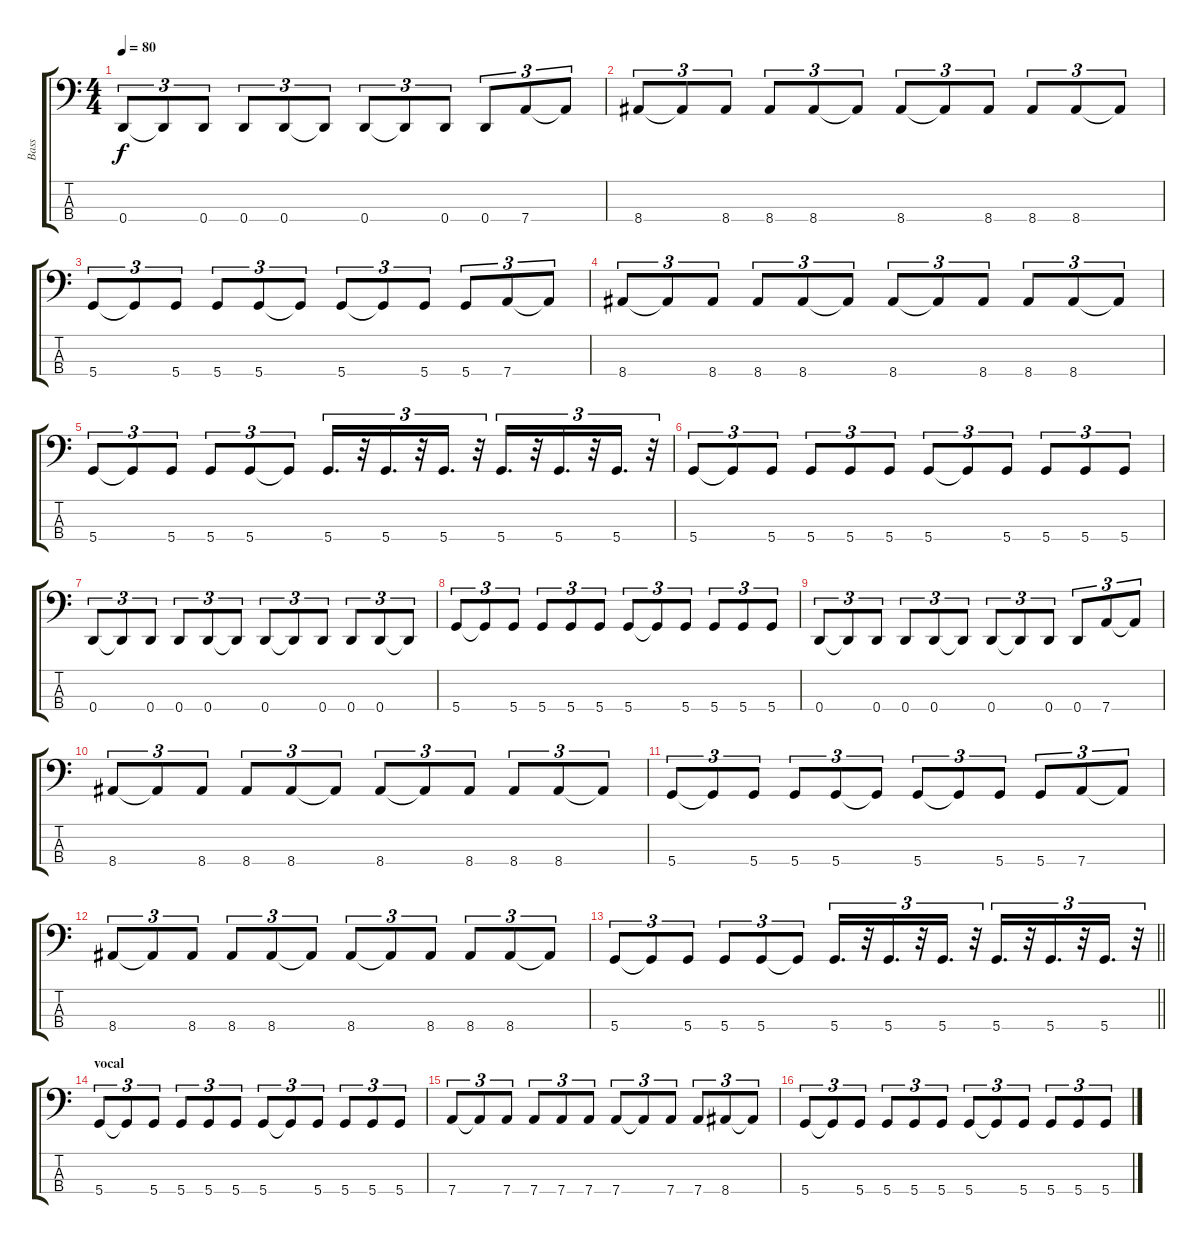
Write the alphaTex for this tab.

\track ("Bass" "Bass") {instrument electricbasspick}
\staff {score tabs}
\tuning (G2 D2 A1 D1) {hide}
\ts (4 4)
\tempo 80
\clef f4
\ks c
0.4.8{tu (3 2) dy f} 0.4{t}.8{tu (3 2)} 0.4.8{tu (3 2)} 0.4.8{tu (3 2)} 0.4.8{tu (3 2)} 0.4{t}.8{tu (3 2)} 0.4.8{tu (3 2)} 0.4{t}.8{tu (3 2)} 0.4.8{tu (3 2)} 0.4.8{tu (3 2)} 7.4.8{tu (3 2)} 7.4{t}.8{tu (3 2)} |
8.4.8{tu (3 2)} 8.4{t}.8{tu (3 2)} 8.4.8{tu (3 2)} 8.4.8{tu (3 2)} 8.4.8{tu (3 2)} 8.4{t}.8{tu (3 2)} 8.4.8{tu (3 2)} 8.4{t}.8{tu (3 2)} 8.4.8{tu (3 2)} 8.4.8{tu (3 2)} 8.4.8{tu (3 2)} 8.4{t}.8{tu (3 2)} |
5.4.8{tu (3 2)} 5.4{t}.8{tu (3 2)} 5.4.8{tu (3 2)} 5.4.8{tu (3 2)} 5.4.8{tu (3 2)} 5.4{t}.8{tu (3 2)} 5.4.8{tu (3 2)} 5.4{t}.8{tu (3 2)} 5.4.8{tu (3 2)} 5.4.8{tu (3 2)} 7.4.8{tu (3 2)} 7.4{t}.8{tu (3 2)} |
8.4.8{tu (3 2)} 8.4{t}.8{tu (3 2)} 8.4.8{tu (3 2)} 8.4.8{tu (3 2)} 8.4.8{tu (3 2)} 8.4{t}.8{tu (3 2)} 8.4.8{tu (3 2)} 8.4{t}.8{tu (3 2)} 8.4.8{tu (3 2)} 8.4.8{tu (3 2)} 8.4.8{tu (3 2)} 8.4{t}.8{tu (3 2)} |
5.4.8{tu (3 2)} 5.4{t}.8{tu (3 2)} 5.4.8{tu (3 2)} 5.4.8{tu (3 2)} 5.4.8{tu (3 2)} 5.4{t}.8{tu (3 2)} 5.4.16{d tu (3 2)} r.32{tu (3 2)} 5.4.16{d tu (3 2)} r.32{tu (3 2)} 5.4.16{d tu (3 2)} r.32{tu (3 2)} 5.4.16{d tu (3 2)} r.32{tu (3 2)} 5.4.16{d tu (3 2)} r.32{tu (3 2)} 5.4.16{d tu (3 2)} r.32{tu (3 2)} |
5.4.8{tu (3 2)} 5.4{t}.8{tu (3 2)} 5.4.8{tu (3 2)} 5.4.8{tu (3 2)} 5.4.8{tu (3 2)} 5.4.8{tu (3 2)} 5.4.8{tu (3 2)} 5.4{t}.8{tu (3 2)} 5.4.8{tu (3 2)} 5.4.8{tu (3 2)} 5.4.8{tu (3 2)} 5.4.8{tu (3 2)} |
0.4.8{tu (3 2)} 0.4{t}.8{tu (3 2)} 0.4.8{tu (3 2)} 0.4.8{tu (3 2)} 0.4.8{tu (3 2)} 0.4{t}.8{tu (3 2)} 0.4.8{tu (3 2)} 0.4{t}.8{tu (3 2)} 0.4.8{tu (3 2)} 0.4.8{tu (3 2)} 0.4.8{tu (3 2)} 0.4{t}.8{tu (3 2)} |
5.4.8{tu (3 2)} 5.4{t}.8{tu (3 2)} 5.4.8{tu (3 2)} 5.4.8{tu (3 2)} 5.4.8{tu (3 2)} 5.4.8{tu (3 2)} 5.4.8{tu (3 2)} 5.4{t}.8{tu (3 2)} 5.4.8{tu (3 2)} 5.4.8{tu (3 2)} 5.4.8{tu (3 2)} 5.4.8{tu (3 2)} |
0.4.8{tu (3 2)} 0.4{t}.8{tu (3 2)} 0.4.8{tu (3 2)} 0.4.8{tu (3 2)} 0.4.8{tu (3 2)} 0.4{t}.8{tu (3 2)} 0.4.8{tu (3 2)} 0.4{t}.8{tu (3 2)} 0.4.8{tu (3 2)} 0.4.8{tu (3 2)} 7.4.8{tu (3 2)} 7.4{t}.8{tu (3 2)} |
8.4.8{tu (3 2)} 8.4{t}.8{tu (3 2)} 8.4.8{tu (3 2)} 8.4.8{tu (3 2)} 8.4.8{tu (3 2)} 8.4{t}.8{tu (3 2)} 8.4.8{tu (3 2)} 8.4{t}.8{tu (3 2)} 8.4.8{tu (3 2)} 8.4.8{tu (3 2)} 8.4.8{tu (3 2)} 8.4{t}.8{tu (3 2)} |
5.4.8{tu (3 2)} 5.4{t}.8{tu (3 2)} 5.4.8{tu (3 2)} 5.4.8{tu (3 2)} 5.4.8{tu (3 2)} 5.4{t}.8{tu (3 2)} 5.4.8{tu (3 2)} 5.4{t}.8{tu (3 2)} 5.4.8{tu (3 2)} 5.4.8{tu (3 2)} 7.4.8{tu (3 2)} 7.4{t}.8{tu (3 2)} |
8.4.8{tu (3 2)} 8.4{t}.8{tu (3 2)} 8.4.8{tu (3 2)} 8.4.8{tu (3 2)} 8.4.8{tu (3 2)} 8.4{t}.8{tu (3 2)} 8.4.8{tu (3 2)} 8.4{t}.8{tu (3 2)} 8.4.8{tu (3 2)} 8.4.8{tu (3 2)} 8.4.8{tu (3 2)} 8.4{t}.8{tu (3 2)} |
\barLineRight lightlight
5.4.8{tu (3 2)} 5.4{t}.8{tu (3 2)} 5.4.8{tu (3 2)} 5.4.8{tu (3 2)} 5.4.8{tu (3 2)} 5.4{t}.8{tu (3 2)} 5.4.16{d tu (3 2)} r.32{tu (3 2)} 5.4.16{d tu (3 2)} r.32{tu (3 2)} 5.4.16{d tu (3 2)} r.32{tu (3 2)} 5.4.16{d tu (3 2)} r.32{tu (3 2)} 5.4.16{d tu (3 2)} r.32{tu (3 2)} 5.4.16{d tu (3 2)} r.32{tu (3 2)} |
\section ("" "vocal")
5.4.8{tu (3 2)} 5.4{t}.8{tu (3 2)} 5.4.8{tu (3 2)} 5.4.8{tu (3 2)} 5.4.8{tu (3 2)} 5.4.8{tu (3 2)} 5.4.8{tu (3 2)} 5.4{t}.8{tu (3 2)} 5.4.8{tu (3 2)} 5.4.8{tu (3 2)} 5.4.8{tu (3 2)} 5.4.8{tu (3 2)} |
7.4.8{tu (3 2)} 7.4{t}.8{tu (3 2)} 7.4.8{tu (3 2)} 7.4.8{tu (3 2)} 7.4.8{tu (3 2)} 7.4.8{tu (3 2)} 7.4.8{tu (3 2)} 7.4{t}.8{tu (3 2)} 7.4.8{tu (3 2)} 7.4.8{tu (3 2)} 8.4.8{tu (3 2)} 8.4{t}.8{tu (3 2)} |
5.4.8{tu (3 2)} 5.4{t}.8{tu (3 2)} 5.4.8{tu (3 2)} 5.4.8{tu (3 2)} 5.4.8{tu (3 2)} 5.4.8{tu (3 2)} 5.4.8{tu (3 2)} 5.4{t}.8{tu (3 2)} 5.4.8{tu (3 2)} 5.4.8{tu (3 2)} 5.4.8{tu (3 2)} 5.4.8{tu (3 2)}
